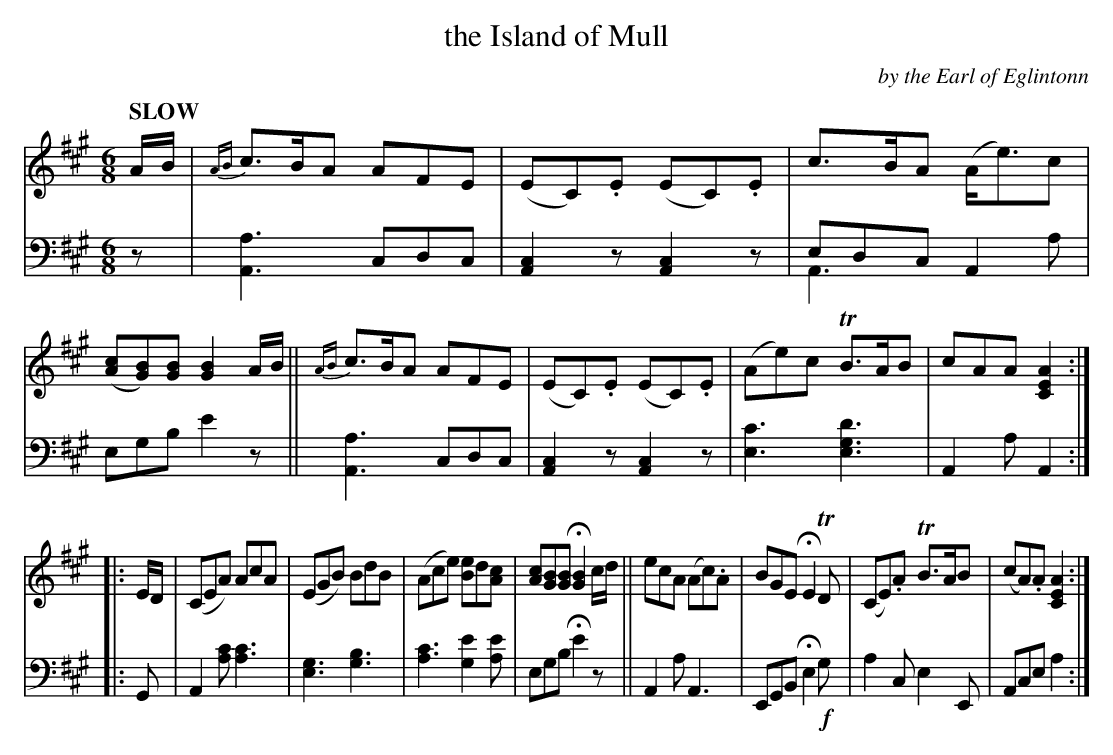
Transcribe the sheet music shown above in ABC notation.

X:1
T: the Island of Mull
C: by the Earl of Eglintonn
M: 6/8
L: 1/8
Q: "SLOW"
K: A
V: 1 staves=2
A/B/ |\
{AB}c>BA AFE | (EC).E (EC).E | c>BA (A<e)c | ([cA][BG])[BG] [B2G2] A/B/ ||\
{AB}c>BA AFE | (EC).E (EC).E | (Ae)c TB>AB | cAA [A2E2C2] :|
|: E/D/ |\
(CEA) AcA | (EGB) BdB | (Ace) [eB2]d[cA] | [cA][BG][BG] H[B2G2] c/d/ ||\
ecA (Ac).A | BGE HE2 TD | (CE).A TB>AB | (cA).A [A2E2C2] :|
V: 2 clef=bass middle=d
z |\
[A3a3] cdc | [A2c2]z [A2c2]z | edc A2x & A3 x2a | egb e'2z || [A3a3] cdc |
[A2c2]z [A2c2]z | [e3c'3] [e3g3d'3] | A2a A2 :||: G | A2[ac'] [a3c'3] | [e3g3] [g3b3] | [a3c'3] [g2e'2][ae'] |
egb He'2z || A2a A3 | EGB He2 !f!g | a2c e2E | Ace a2 :|
